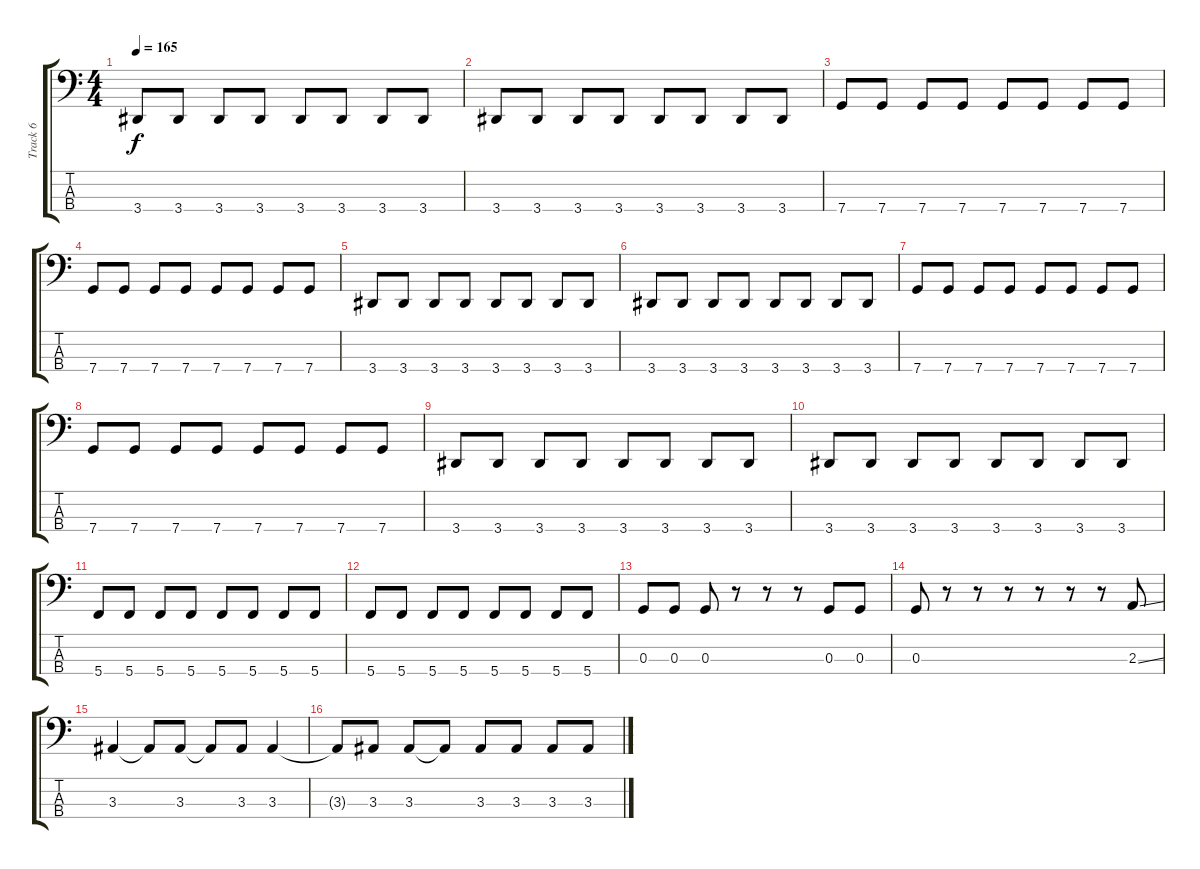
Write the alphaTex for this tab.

\track ("Track 6" "Track 6") {instrument electricbasspick}
\staff {score tabs}
\tuning (F2 C2 G1 C1) {hide}
\ts (4 4)
\tempo 165
\clef f4
\ks c
3.4.8{dy f} 3.4.8 3.4.8 3.4.8 3.4.8 3.4.8 3.4.8 3.4.8 |
3.4.8 3.4.8 3.4.8 3.4.8 3.4.8 3.4.8 3.4.8 3.4.8 |
7.4.8 7.4.8 7.4.8 7.4.8 7.4.8 7.4.8 7.4.8 7.4.8 |
7.4.8 7.4.8 7.4.8 7.4.8 7.4.8 7.4.8 7.4.8 7.4.8 |
3.4.8 3.4.8 3.4.8 3.4.8 3.4.8 3.4.8 3.4.8 3.4.8 |
3.4.8 3.4.8 3.4.8 3.4.8 3.4.8 3.4.8 3.4.8 3.4.8 |
7.4.8 7.4.8 7.4.8 7.4.8 7.4.8 7.4.8 7.4.8 7.4.8 |
7.4.8 7.4.8 7.4.8 7.4.8 7.4.8 7.4.8 7.4.8 7.4.8 |
3.4.8 3.4.8 3.4.8 3.4.8 3.4.8 3.4.8 3.4.8 3.4.8 |
3.4.8 3.4.8 3.4.8 3.4.8 3.4.8 3.4.8 3.4.8 3.4.8 |
5.4.8 5.4.8 5.4.8 5.4.8 5.4.8 5.4.8 5.4.8 5.4.8 |
5.4.8 5.4.8 5.4.8 5.4.8 5.4.8 5.4.8 5.4.8 5.4.8 |
0.3.8 0.3.8 0.3.8 r.8 r.8 r.8 0.3.8 0.3.8 |
0.3.8 r.8 r.8 r.8 r.8 r.8 r.8 2.3{ss}.8 |
3.3.4 3.3{t}.8 3.3.8 3.3{t}.8 3.3.8 3.3.4 |
3.3{t}.8 3.3.8 3.3.8 3.3{t}.8 3.3.8 3.3.8 3.3.8 3.3.8
